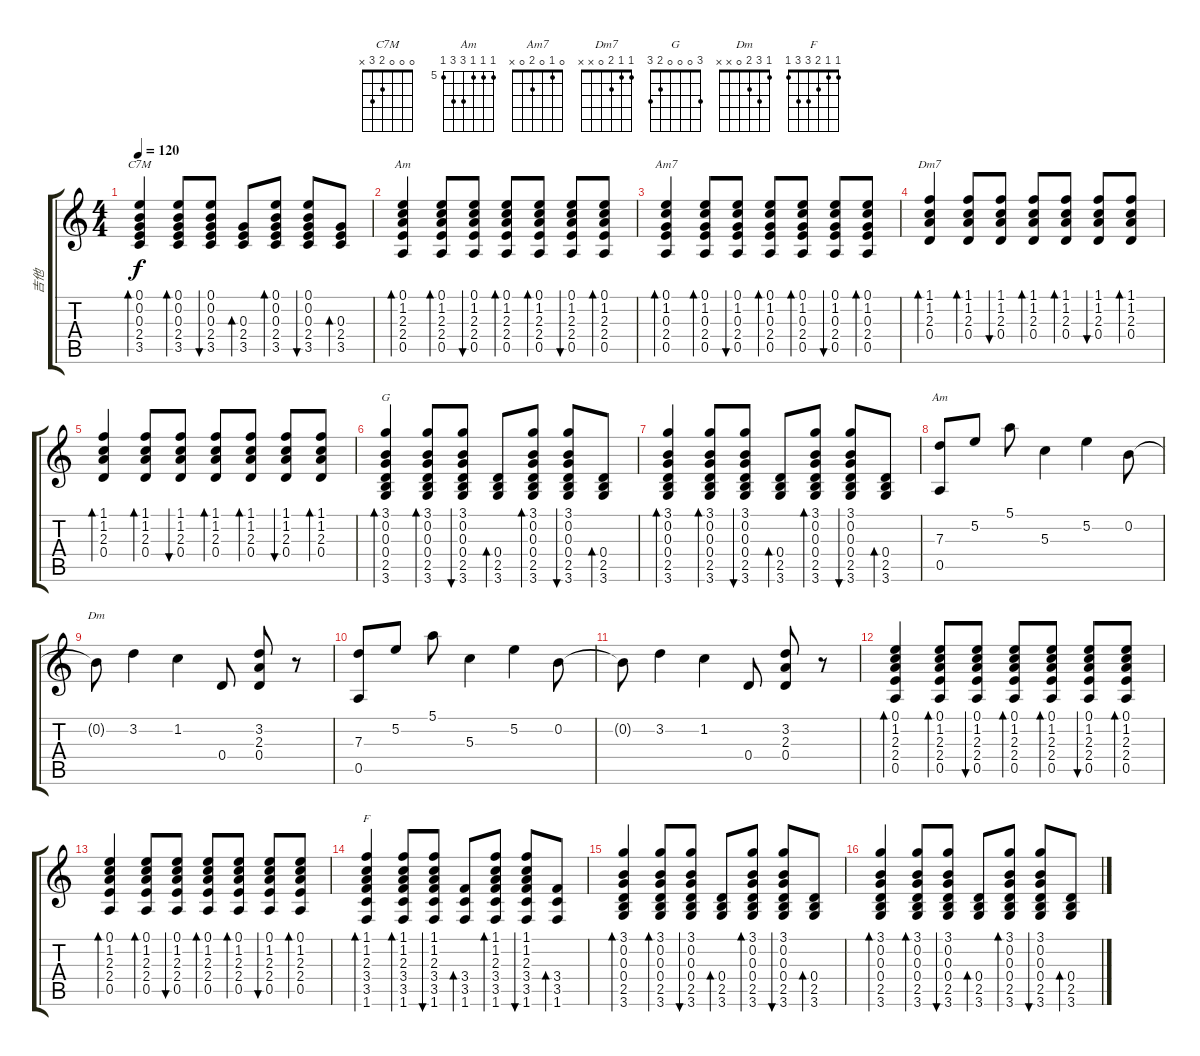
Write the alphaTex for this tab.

\track ("吉他" "吉他") {instrument acousticguitarsteel}
\staff {score tabs}
\tuning (E4 B3 G3 D3 A2 E2) {hide}
\chord ("C7M" 0 0 0 2 3 x)
\chord ("Am" 0 1 2 2 0 x)
\chord ("Am7" 0 1 0 2 0 x)
\chord ("Dm7" 1 1 2 0 x x)
\chord ("G" 3 0 0 0 2 3)
\chord ("Am" 5 5 5 7 7 5) {firstfret 5}
\chord ("Dm" 1 3 2 0 x x)
\chord ("F" 1 1 2 3 3 1)
\ts (4 4)
\tempo 120
\clef g2
\ks c
(0.1 0.2 0.3 2.4 3.5).4{bd 60 ch "C7M" dy f} (0.1 0.2 0.3 2.4 3.5).8{bd 60} (0.1 0.2 0.3 2.4 3.5).8{bu 60} (0.3 2.4 3.5).8{bd 60} (0.1 0.2 0.3 2.4 3.5).8{bd 60} (0.1 0.2 0.3 2.4 3.5).8{bu 60} (0.3 2.4 3.5).8{bd 60} |
(0.1 1.2 2.3 2.4 0.5).4{bd 60 ch "Am"} (0.1 1.2 2.3 2.4 0.5).8{bd 60} (0.1 1.2 2.3 2.4 0.5).8{bu 60} (0.1 1.2 2.3 2.4 0.5).8{bd 60} (0.1 1.2 2.3 2.4 0.5).8{bd 60} (0.1 1.2 2.3 2.4 0.5).8{bu 60} (0.1 1.2 2.3 2.4 0.5).8{bd 60} |
(0.1 1.2 0.3 2.4 0.5).4{bd 60 ch "Am7"} (0.1 1.2 0.3 2.4 0.5).8{bd 60} (0.1 1.2 0.3 2.4 0.5).8{bu 60} (0.1 1.2 0.3 2.4 0.5).8{bd 60} (0.1 1.2 0.3 2.4 0.5).8{bd 60} (0.1 1.2 0.3 2.4 0.5).8{bu 60} (0.1 1.2 0.3 2.4 0.5).8{bd 60} |
(1.1 1.2 2.3 0.4).4{bd 60 ch "Dm7"} (1.1 1.2 2.3 0.4).8{bd 60} (1.1 1.2 2.3 0.4).8{bu 60} (1.1 1.2 2.3 0.4).8{bd 60} (1.1 1.2 2.3 0.4).8{bd 60} (1.1 1.2 2.3 0.4).8{bu 60} (1.1 1.2 2.3 0.4).8{bd 60} |
(1.1 1.2 2.3 0.4).4{bd 60} (1.1 1.2 2.3 0.4).8{bd 60} (1.1 1.2 2.3 0.4).8{bu 60} (1.1 1.2 2.3 0.4).8{bd 60} (1.1 1.2 2.3 0.4).8{bd 60} (1.1 1.2 2.3 0.4).8{bu 60} (1.1 1.2 2.3 0.4).8{bd 60} |
(3.1 0.2 0.3 0.4 2.5 3.6).4{bd 60 ch "G"} (3.1 0.2 0.3 0.4 2.5 3.6).8{bd 60} (3.1 0.2 0.3 0.4 2.5 3.6).8{bu 60} (0.4 2.5 3.6).8{bd 60} (3.1 0.2 0.3 0.4 2.5 3.6).8{bd 60} (3.1 0.2 0.3 0.4 2.5 3.6).8{bu 60} (0.4 2.5 3.6).8{bd 60} |
(3.1 0.2 0.3 0.4 2.5 3.6).4{bd 60} (3.1 0.2 0.3 0.4 2.5 3.6).8{bd 60} (3.1 0.2 0.3 0.4 2.5 3.6).8{bu 60} (0.4 2.5 3.6).8{bd 60} (3.1 0.2 0.3 0.4 2.5 3.6).8{bd 60} (3.1 0.2 0.3 0.4 2.5 3.6).8{bu 60} (0.4 2.5 3.6).8{bd 60} |
(7.3 0.5).8{ch "Am"} 5.2.8 5.1.8 5.3.4 5.2.4 0.2.8 |
0.2{t}.8{ch "Dm"} 3.2.4 1.2.4 0.4.8 (3.2 2.3 0.4).8 r.8 |
(7.3 0.5).8 5.2.8 5.1.8 5.3.4 5.2.4 0.2.8 |
0.2{t}.8 3.2.4 1.2.4 0.4.8 (3.2 2.3 0.4).8 r.8 |
(0.1 1.2 2.3 2.4 0.5).4{bd 60} (0.1 1.2 2.3 2.4 0.5).8{bd 60} (0.1 1.2 2.3 2.4 0.5).8{bu 60} (0.1 1.2 2.3 2.4 0.5).8{bd 60} (0.1 1.2 2.3 2.4 0.5).8{bd 60} (0.1 1.2 2.3 2.4 0.5).8{bu 60} (0.1 1.2 2.3 2.4 0.5).8{bd 60} |
(0.1 1.2 2.3 2.4 0.5).4{bd 60} (0.1 1.2 2.3 2.4 0.5).8{bd 60} (0.1 1.2 2.3 2.4 0.5).8{bu 60} (0.1 1.2 2.3 2.4 0.5).8{bd 60} (0.1 1.2 2.3 2.4 0.5).8{bd 60} (0.1 1.2 2.3 2.4 0.5).8{bu 60} (0.1 1.2 2.3 2.4 0.5).8{bd 60} |
(1.1 1.2 2.3 3.4 3.5 1.6).4{bd 60 ch "F"} (1.1 1.2 2.3 3.4 3.5 1.6).8{bd 60} (1.1 1.2 2.3 3.4 3.5 1.6).8{bu 60} (3.4 3.5 1.6).8{bd 60} (1.1 1.2 2.3 3.4 3.5 1.6).8{bd 60} (1.1 1.2 2.3 3.4 3.5 1.6).8{bu 60} (3.4 3.5 1.6).8{bd 60} |
(3.1 0.2 0.3 0.4 2.5 3.6).4{bd 60} (3.1 0.2 0.3 0.4 2.5 3.6).8{bd 60} (3.1 0.2 0.3 0.4 2.5 3.6).8{bu 60} (0.4 2.5 3.6).8{bd 60} (3.1 0.2 0.3 0.4 2.5 3.6).8{bd 60} (3.1 0.2 0.3 0.4 2.5 3.6).8{bu 60} (0.4 2.5 3.6).8{bd 60} |
(3.1 0.2 0.3 0.4 2.5 3.6).4{bd 60} (3.1 0.2 0.3 0.4 2.5 3.6).8{bd 60} (3.1 0.2 0.3 0.4 2.5 3.6).8{bu 60} (0.4 2.5 3.6).8{bd 60} (3.1 0.2 0.3 0.4 2.5 3.6).8{bd 60} (3.1 0.2 0.3 0.4 2.5 3.6).8{bu 60} (0.4 2.5 3.6).8{bd 60}
